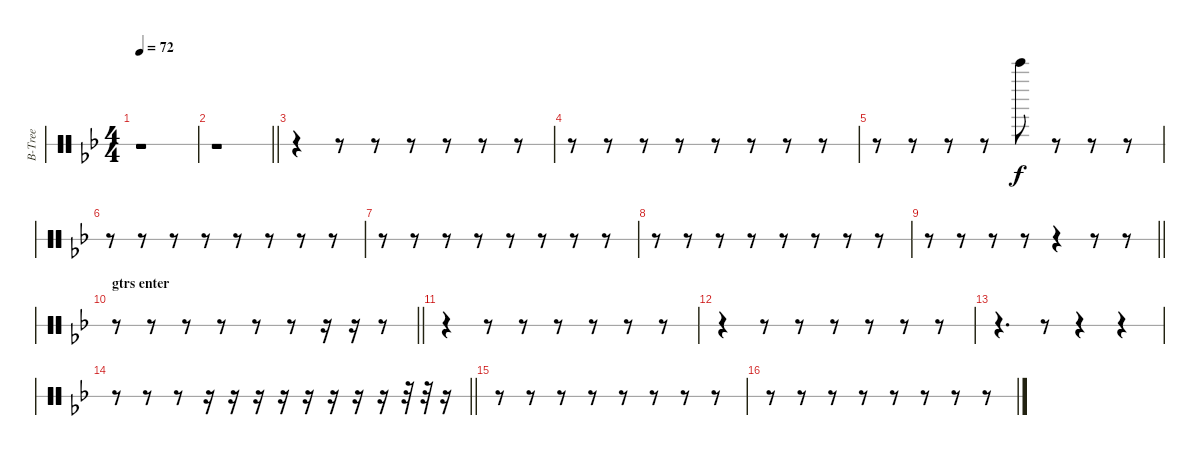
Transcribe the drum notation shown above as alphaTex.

\bracketExtendMode groupsimilarinstruments
\otherSystemsTrackNameOrientation horizontal
\track ("Bell Tree" "B-Tree") {instrument percussion}
\staff {score 1}
\articulation defaults
\ts (4 4)
\tempo 72
\clef neutral
\ks bb
r.1{dy f} |
\barLineRight lightlight
r.1 |
r.4 r.8 r.8 r.8 r.8 r.8 r.8 |
r.8 r.8 r.8 r.8 r.8 r.8 r.8 r.8 |
r.8 r.8 r.8 r.8 "Bell Tree (hit)"{acc forcenatural}.8 r.8 r.8 r.8 |
r.8 r.8 r.8 r.8 r.8 r.8 r.8 r.8 |
r.8 r.8 r.8 r.8 r.8 r.8 r.8 r.8 |
r.8 r.8 r.8 r.8 r.8 r.8 r.8 r.8 |
\barLineRight lightlight
r.8 r.8 r.8 r.8 r.4 r.8 r.8 |
\section ("" "gtrs enter")
\barLineRight lightlight
r.8 r.8 r.8 r.8 r.8 r.8 r.16 r.16 r.8 |
r.4 r.8 r.8 r.8 r.8 r.8 r.8 |
r.4 r.8 r.8 r.8 r.8 r.8 r.8 |
r.4{d} r.8 r.4 r.4 |
\barLineRight lightlight
r.8 r.8 r.8 r.16 r.16 r.16 r.16 r.16 r.16 r.16 r.16 r.32 r.32 r.16 |
r.8 r.8 r.8 r.8 r.8 r.8 r.8 r.8 |
r.8 r.8 r.8 r.8 r.8 r.8 r.8 r.8
